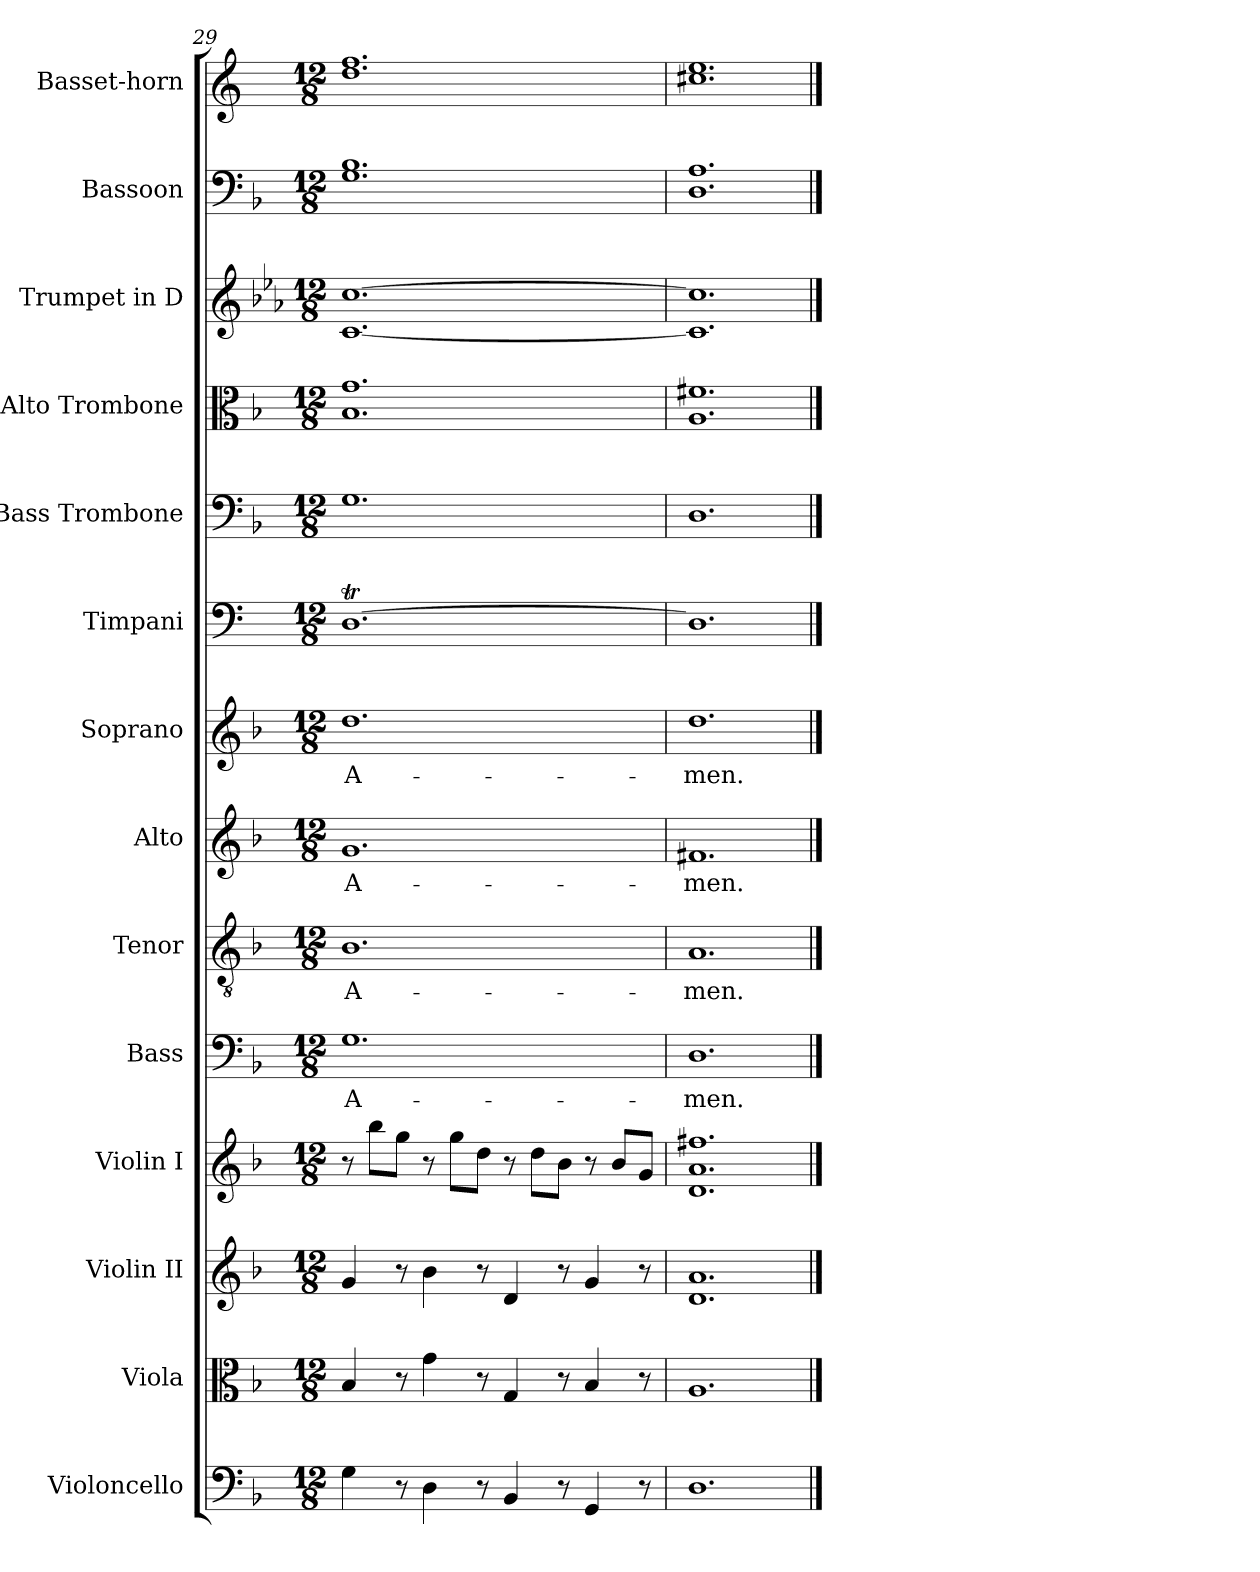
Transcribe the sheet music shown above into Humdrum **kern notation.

**kern	**kern	**kern	**kern	**kern	**text	**kern	**text	**kern	**text	**kern	**text	**kern	**kern	**kern	**kern	**kern	**kern
*part14	*part13	*part12	*part11	*part10	*part10	*part9	*part9	*part8	*part8	*part7	*part7	*part6	*part5	*part4	*part3	*part2	*part1
*staff14	*staff13	*staff12	*staff11	*staff10	*staff10	*staff9	*staff9	*staff8	*staff8	*staff7	*staff7	*staff6	*staff5	*staff4	*staff3	*staff2	*staff1
*I"Violoncello	*I"Viola	*I"Violin II	*I"Violin I	*I"Bass	*	*I"Tenor	*	*I"Alto	*	*I"Soprano	*	*I"Timpani	*I"Bass Trombone	*I"Alto Trombone	*I"Trumpet in D	*I"Bassoon	*I"Basset-horn
*I'Vc.	*I'Vla	*I'Vln II	*I'Vln I	*I'B.	*	*I'T.	*	*I'A.	*	*I'S.	*	*I'Timp.	*I'B. Tbn.	*I'A. Tbn.	*	*I'Bsn	*I'B.-hn
*clefF4	*clefC3	*clefG2	*clefG2	*clefF4	*	*clefGv2	*	*clefG2	*	*clefG2	*	*clefF4	*clefF4	*clefC3	*clefG2	*clefF4	*clefG2
*	*	*	*	*	*	*ITrd7c12	*	*	*	*	*	*	*	*	*ITrd-1c-2	*	*ITrd4c7
*k[b-]	*k[b-]	*k[b-]	*k[b-]	*k[b-]	*	*k[b-]	*	*k[b-]	*	*k[b-]	*	*k[]	*k[b-]	*k[b-]	*k[b-]	*k[b-]	*k[b-]
*F:	*F:	*F:	*F:	*F:	*	*F:	*	*F:	*	*F:	*	*C:	*F:	*F:	*F:	*F:	*F:
*M12/8	*M12/8	*M12/8	*M12/8	*M12/8	*	*M12/8	*	*M12/8	*	*M12/8	*	*M12/8	*M12/8	*M12/8	*M12/8	*M12/8	*M12/8
=29	=29	=29	=29	=29	=29	=29	=29	=29	=29	=29	=29	=29	=29	=29	=29	=29	=29
!	!	!	!	!	!LO:LY:b:color=#000000	!	!	!	!	!	!	!	!	!	!	!	!
!	!	!	!	!	!	!	!LO:LY:b:color=#000000	!	!	!	!	!	!	!	!	!	!
!	!	!	!	!	!	!	!	!	!LO:LY:b:color=#000000	!	!	!	!	!	!	!	!
!	!	!	!	!	!	!	!	!	!	!	!LO:LY:b:color=#000000	!	!	!	!	!	!
4Gi\	4B-i/	4gi/	8r	1.Gi	A-	1.BB-i	A-	1.gi	A-	1.ddi	A-	[1.DTi	1.Gi	1.B-i 1.gi	[1.di [1.ddi	1.Gi 1.B-i	1.gi 1.b-i
.	.	.	8bb-i\L	.	.	.	.	.	.	.	.	.	.	.	.	.	.
8r	8r	8r	8ggi\J	.	.	.	.	.	.	.	.	.	.	.	.	.	.
4Di\	4gi\	4b-i\	8r	.	.	.	.	.	.	.	.	.	.	.	.	.	.
.	.	.	8ggi\L	.	.	.	.	.	.	.	.	.	.	.	.	.	.
8r	8r	8r	8ddi\J	.	.	.	.	.	.	.	.	.	.	.	.	.	.
4BB-i/	4Gi/	4di/	8r	.	.	.	.	.	.	.	.	.	.	.	.	.	.
.	.	.	8ddi\L	.	.	.	.	.	.	.	.	.	.	.	.	.	.
8r	8r	8r	8b-i\J	.	.	.	.	.	.	.	.	.	.	.	.	.	.
4GGi/	4B-i/	4gi/	8r	.	.	.	.	.	.	.	.	.	.	.	.	.	.
.	.	.	8b-i/L	.	.	.	.	.	.	.	.	.	.	.	.	.	.
8r	8r	8r	8gi/J	.	.	.	.	.	.	.	.	.	.	.	.	.	.
=30	=30	=30	=30	=30	=30	=30	=30	=30	=30	=30	=30	=30	=30	=30	=30	=30	=30
!	!	!	!	!	!LO:LY:b:color=#000000	!	!	!	!	!	!	!	!	!	!	!	!
!	!	!	!	!	!	!	!LO:LY:b:color=#000000	!	!	!	!	!	!	!	!	!	!
!	!	!	!	!	!	!	!	!	!LO:LY:b:color=#000000	!	!	!	!	!	!	!	!
!	!	!	!	!	!	!	!	!	!	!	!LO:LY:b:color=#000000	!	!	!	!	!	!
1.Di	1.Ai	1.di 1.ai	1.di 1.ai 1.ff#Xi	1.Di	-men.	1.AAi	-men.	1.f#Xi	-men.	1.ddi	-men.	1.Di]	1.Di	1.Ai 1.f#Xi	1.di] 1.ddi]	1.Di 1.Ai	1.f#Xi 1.ai
==	==	==	==	==	==	==	==	==	==	==	==	==	==	==	==	==	==
*-	*-	*-	*-	*-	*-	*-	*-	*-	*-	*-	*-	*-	*-	*-	*-	*-	*-
